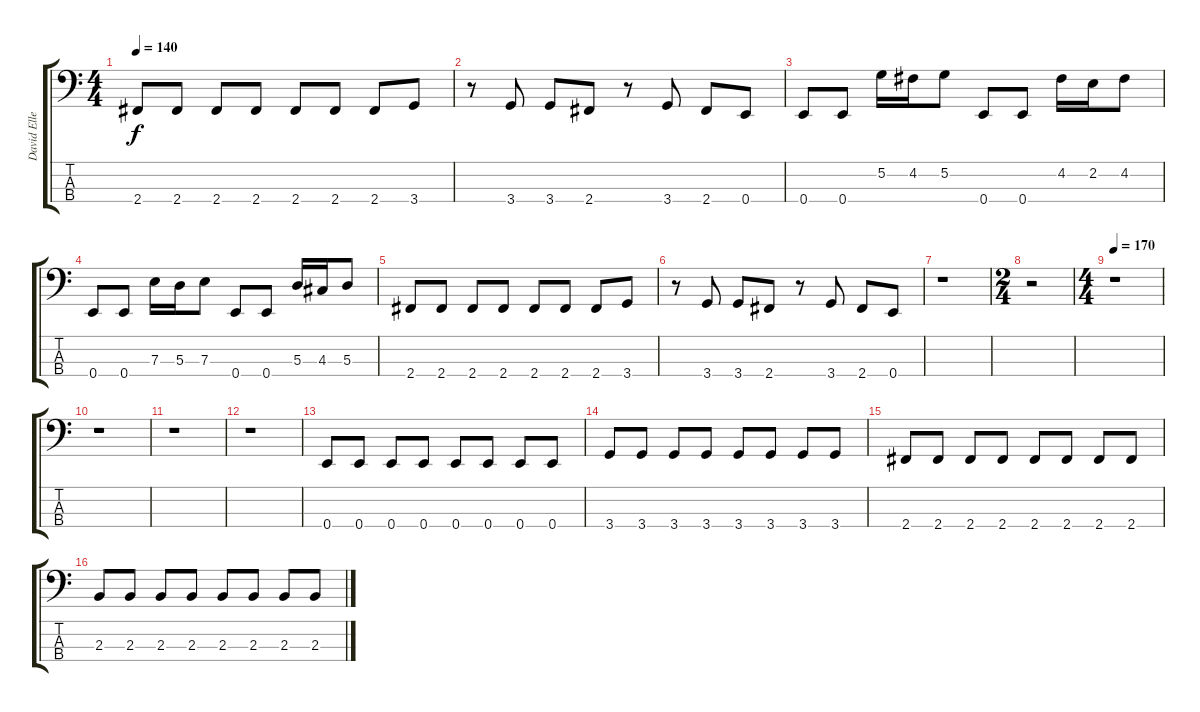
\track ("David Ellefson" "David Elle") {instrument electricbasspick}
\staff {score tabs}
\tuning (G2 D2 A1 E1) {hide}
\ts (4 4)
\tempo 140
\clef f4
\ks c
2.4.8{dy f volume 7} 2.4.8 2.4.8 2.4.8 2.4.8 2.4.8 2.4.8 3.4.8 |
r.8 3.4.8 3.4.8 2.4.8 r.8 3.4.8 2.4.8 0.4.8 |
0.4.8 0.4.8 5.2.16 4.2.16 5.2.8 0.4.8 0.4.8 4.2.16 2.2.16 4.2.8 |
0.4.8 0.4.8 7.3.16 5.3.16 7.3.8 0.4.8 0.4.8 5.3.16 4.3.16 5.3.8 |
2.4.8 2.4.8 2.4.8 2.4.8 2.4.8 2.4.8 2.4.8 3.4.8 |
r.8 3.4.8 3.4.8 2.4.8 r.8 3.4.8 2.4.8 0.4.8 |
r.1 |
\ts (2 4)
r.2 |
\ts (4 4)
\tempo 170
r.1 |
r.1 |
r.1 |
r.1 |
0.4.8{volume 8} 0.4.8 0.4.8 0.4.8 0.4.8 0.4.8 0.4.8 0.4.8 |
3.4.8 3.4.8 3.4.8 3.4.8 3.4.8 3.4.8 3.4.8 3.4.8 |
2.4.8 2.4.8 2.4.8 2.4.8 2.4.8 2.4.8 2.4.8 2.4.8 |
2.3.8 2.3.8 2.3.8 2.3.8 2.3.8 2.3.8 2.3.8 2.3.8
